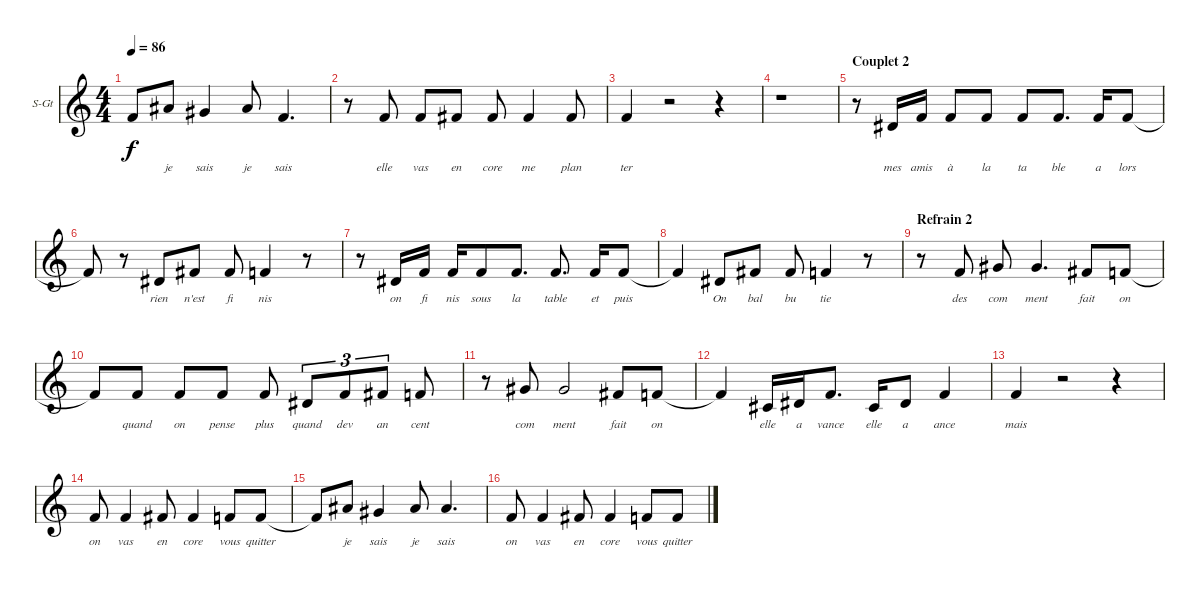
\bracketExtendMode groupsimilarinstruments
\firstSystemTrackNameOrientation horizontal
\otherSystemsTrackNameOrientation horizontal
\track ("Chant" "S-Gt") {instrument flute}
\staff {score}
\tuning (E4 B3 G3 D3 A2 E2)
\displaytranspose 12
\ts (4 4)
\tempo 86
\clef g2
\ks c
8.5{t}.8{dy f} 8.4.8{lyrics (0 "je") lyrics (1 "") lyrics (2 "") lyrics (3 "") lyrics (4 "")} 6.4.4{lyrics (0 "sais") lyrics (1 "") lyrics (2 "") lyrics (3 "") lyrics (4 "")} 8.4.8{lyrics (0 "je") lyrics (1 "") lyrics (2 "") lyrics (3 "") lyrics (4 "")} 8.5.4{d lyrics (0 "sais") lyrics (1 "") lyrics (2 "") lyrics (3 "") lyrics (4 "")} |
r.8 8.5.8{lyrics (0 "elle") lyrics (1 "") lyrics (2 "") lyrics (3 "") lyrics (4 "")} 8.5.8{lyrics (0 "vas") lyrics (1 "") lyrics (2 "") lyrics (3 "") lyrics (4 "")} 9.5.8{lyrics (0 "en") lyrics (1 "") lyrics (2 "") lyrics (3 "") lyrics (4 "")} 9.5.8{lyrics (0 "core") lyrics (1 "") lyrics (2 "") lyrics (3 "") lyrics (4 "")} 9.5.4{lyrics (0 "me") lyrics (1 "") lyrics (2 "") lyrics (3 "") lyrics (4 "")} 9.5.8{lyrics (0 "plan") lyrics (1 "") lyrics (2 "") lyrics (3 "") lyrics (4 "")} |
8.5.4{lyrics (0 "ter") lyrics (1 "") lyrics (2 "") lyrics (3 "") lyrics (4 "")} r.2 r.4 |
r.1 |
\section ("" "Couplet 2")
r.8 6.5.16{lyrics (0 "mes") lyrics (1 "") lyrics (2 "") lyrics (3 "") lyrics (4 "")} 8.5.16{lyrics (0 "amis") lyrics (1 "") lyrics (2 "") lyrics (3 "") lyrics (4 "")} 8.5.8{lyrics (0 "à") lyrics (1 "") lyrics (2 "") lyrics (3 "") lyrics (4 "")} 8.5.8{lyrics (0 "la") lyrics (1 "") lyrics (2 "") lyrics (3 "") lyrics (4 "")} 8.5.8{lyrics (0 "ta") lyrics (1 "") lyrics (2 "") lyrics (3 "") lyrics (4 "")} 8.5.8{d lyrics (0 "ble") lyrics (1 "") lyrics (2 "") lyrics (3 "") lyrics (4 "")} 8.5.16{lyrics (0 "a") lyrics (1 "") lyrics (2 "") lyrics (3 "") lyrics (4 "")} 8.5.8{lyrics (0 "lors") lyrics (1 "") lyrics (2 "") lyrics (3 "") lyrics (4 "")} |
8.5{t}.8 r.8 6.5.8{lyrics (0 "rien") lyrics (1 "") lyrics (2 "") lyrics (3 "") lyrics (4 "")} 9.5.8{lyrics (0 "n'est") lyrics (1 "") lyrics (2 "") lyrics (3 "") lyrics (4 "")} 9.5.8{lyrics (0 "fi") lyrics (1 "") lyrics (2 "") lyrics (3 "") lyrics (4 "")} 8.5.4{lyrics (0 "nis") lyrics (1 "") lyrics (2 "") lyrics (3 "") lyrics (4 "")} r.8 |
r.8 6.5.16{lyrics (0 "on") lyrics (1 "") lyrics (2 "") lyrics (3 "") lyrics (4 "")} 8.5.16{lyrics (0 "fi") lyrics (1 "") lyrics (2 "") lyrics (3 "") lyrics (4 "")} 8.5.16{lyrics (0 "nis") lyrics (1 "") lyrics (2 "") lyrics (3 "") lyrics (4 "")} 8.5.8{lyrics (0 "sous") lyrics (1 "") lyrics (2 "") lyrics (3 "") lyrics (4 "")} 8.5.8{d lyrics (0 "la") lyrics (1 "") lyrics (2 "") lyrics (3 "") lyrics (4 "")} 8.5.8{d lyrics (0 "table") lyrics (1 "") lyrics (2 "") lyrics (3 "") lyrics (4 "")} 8.5.16{lyrics (0 "et") lyrics (1 "") lyrics (2 "") lyrics (3 "") lyrics (4 "")} 8.5.8{lyrics (0 "puis") lyrics (1 "") lyrics (2 "") lyrics (3 "") lyrics (4 "")} |
8.5{t}.4 6.5.8{lyrics (0 "On") lyrics (1 "") lyrics (2 "") lyrics (3 "") lyrics (4 "")} 9.5.8{lyrics (0 "bal") lyrics (1 "") lyrics (2 "") lyrics (3 "") lyrics (4 "")} 9.5.8{lyrics (0 "bu") lyrics (1 "") lyrics (2 "") lyrics (3 "") lyrics (4 "")} 8.5.4{lyrics (0 "tie") lyrics (1 "") lyrics (2 "") lyrics (3 "") lyrics (4 "")} r.8 |
\section ("" "Refrain 2")
r.8 8.5.8{lyrics (0 "des") lyrics (1 "") lyrics (2 "") lyrics (3 "") lyrics (4 "")} 11.5.8{lyrics (0 "com") lyrics (1 "") lyrics (2 "") lyrics (3 "") lyrics (4 "")} 11.5.4{d lyrics (0 "ment") lyrics (1 "") lyrics (2 "") lyrics (3 "") lyrics (4 "")} 9.5.8{lyrics (0 "fait") lyrics (1 "") lyrics (2 "") lyrics (3 "") lyrics (4 "")} 8.5.8{lyrics (0 "on") lyrics (1 "") lyrics (2 "") lyrics (3 "") lyrics (4 "")} |
8.5{t}.8 8.5.8{lyrics (0 "quand") lyrics (1 "") lyrics (2 "") lyrics (3 "") lyrics (4 "")} 8.5.8{lyrics (0 "on") lyrics (1 "") lyrics (2 "") lyrics (3 "") lyrics (4 "")} 8.5.8{lyrics (0 "pense") lyrics (1 "") lyrics (2 "") lyrics (3 "") lyrics (4 "")} 8.5.8{lyrics (0 "plus") lyrics (1 "") lyrics (2 "") lyrics (3 "") lyrics (4 "")} 6.5.8{tu (3 2) lyrics (0 "quand") lyrics (1 "") lyrics (2 "") lyrics (3 "") lyrics (4 "")} 8.5.8{tu (3 2) lyrics (0 "dev") lyrics (1 "") lyrics (2 "") lyrics (3 "") lyrics (4 "")} 9.5.8{tu (3 2) lyrics (0 "an") lyrics (1 "") lyrics (2 "") lyrics (3 "") lyrics (4 "")} 8.5.8{lyrics (0 "cent") lyrics (1 "") lyrics (2 "") lyrics (3 "") lyrics (4 "")} |
r.8 11.5.8{lyrics (0 "com") lyrics (1 "") lyrics (2 "") lyrics (3 "") lyrics (4 "")} 11.5.2{lyrics (0 "ment") lyrics (1 "") lyrics (2 "") lyrics (3 "") lyrics (4 "")} 9.5.8{lyrics (0 "fait") lyrics (1 "") lyrics (2 "") lyrics (3 "") lyrics (4 "")} 8.5.8{lyrics (0 "on") lyrics (1 "") lyrics (2 "") lyrics (3 "") lyrics (4 "")} |
8.5{t}.4 4.5.16{lyrics (0 "elle") lyrics (1 "") lyrics (2 "") lyrics (3 "") lyrics (4 "")} 6.5.16{lyrics (0 "a") lyrics (1 "") lyrics (2 "") lyrics (3 "") lyrics (4 "")} 8.5.8{d lyrics (0 "vance") lyrics (1 "") lyrics (2 "") lyrics (3 "") lyrics (4 "")} 4.5.16{lyrics (0 "elle") lyrics (1 "") lyrics (2 "") lyrics (3 "") lyrics (4 "")} 6.5.8{lyrics (0 "a") lyrics (1 "") lyrics (2 "") lyrics (3 "") lyrics (4 "")} 8.5.4{lyrics (0 "ance") lyrics (1 "") lyrics (2 "") lyrics (3 "") lyrics (4 "")} |
8.5.4{lyrics (0 "mais") lyrics (1 "") lyrics (2 "") lyrics (3 "") lyrics (4 "")} r.2 r.4 |
8.5.8{lyrics (0 "on") lyrics (1 "") lyrics (2 "") lyrics (3 "") lyrics (4 "")} 8.5.4{lyrics (0 "vas") lyrics (1 "") lyrics (2 "") lyrics (3 "") lyrics (4 "")} 9.5.8{lyrics (0 "en") lyrics (1 "") lyrics (2 "") lyrics (3 "") lyrics (4 "")} 9.5.4{lyrics (0 "core") lyrics (1 "") lyrics (2 "") lyrics (3 "") lyrics (4 "")} 8.5.8{lyrics (0 "vous") lyrics (1 "") lyrics (2 "") lyrics (3 "") lyrics (4 "")} 8.5.8{lyrics (0 "quitter") lyrics (1 "") lyrics (2 "") lyrics (3 "") lyrics (4 "")} |
8.5{t}.8 8.4.8{lyrics (0 "je") lyrics (1 "") lyrics (2 "") lyrics (3 "") lyrics (4 "")} 6.4.4{lyrics (0 "sais") lyrics (1 "") lyrics (2 "") lyrics (3 "") lyrics (4 "")} 8.4.8{lyrics (0 "je") lyrics (1 "") lyrics (2 "") lyrics (3 "") lyrics (4 "")} 8.4.4{d lyrics (0 "sais") lyrics (1 "") lyrics (2 "") lyrics (3 "") lyrics (4 "")} |
8.5.8{lyrics (0 "on") lyrics (1 "") lyrics (2 "") lyrics (3 "") lyrics (4 "")} 8.5.4{lyrics (0 "vas") lyrics (1 "") lyrics (2 "") lyrics (3 "") lyrics (4 "")} 9.5.8{lyrics (0 "en") lyrics (1 "") lyrics (2 "") lyrics (3 "") lyrics (4 "")} 9.5.4{lyrics (0 "core") lyrics (1 "") lyrics (2 "") lyrics (3 "") lyrics (4 "")} 8.5.8{lyrics (0 "vous") lyrics (1 "") lyrics (2 "") lyrics (3 "") lyrics (4 "")} 8.5.8{lyrics (0 "quitter") lyrics (1 "") lyrics (2 "") lyrics (3 "") lyrics (4 "")}
